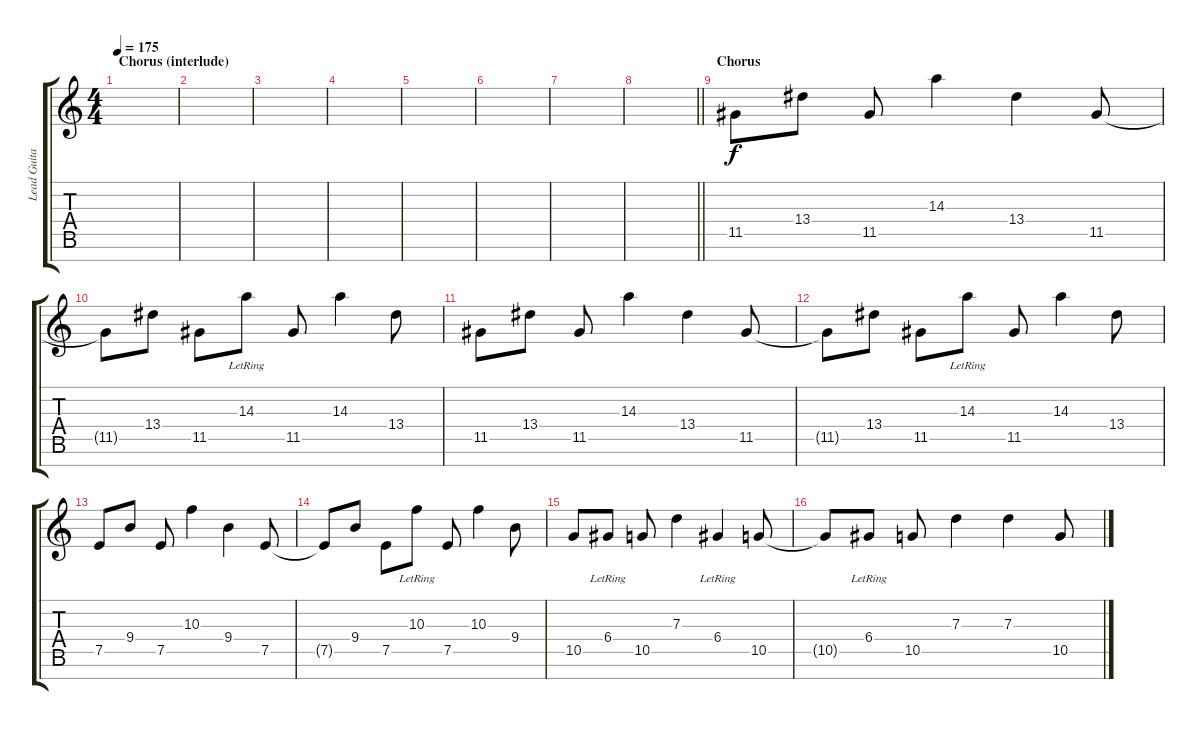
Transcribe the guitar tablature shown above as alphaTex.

\track ("Lead Guitar" "Lead Guita") {instrument distortionguitar}
\staff {score tabs}
\tuning (E4 B3 G3 D3 A2 E2 B1) {hide}
\ts (4 4)
\section ("" "Chorus (interlude)")
\tempo 175
\clef g2
\ks c
|
|
|
|
|
|
|
\barLineRight lightlight
|
\section ("" "Chorus")
11.5.8 13.4.8 11.5.8 14.3.4 13.4.4 11.5.8 |
11.5{t}.8 13.4.8 11.5.8 14.3{lr}.8 11.5.8 14.3.4 13.4.8 |
11.5.8 13.4.8 11.5.8 14.3.4 13.4.4 11.5.8 |
11.5{t}.8 13.4.8 11.5.8 14.3{lr}.8 11.5.8 14.3.4 13.4.8 |
7.5.8 9.4.8 7.5.8 10.3.4 9.4.4 7.5.8 |
7.5{t}.8 9.4.8 7.5.8 10.3{lr}.8 7.5.8 10.3.4 9.4.8 |
10.5.8 6.4{lr}.8 10.5.8 7.3.4 6.4{lr}.4 10.5.8 |
10.5{t}.8 6.4{lr}.8 10.5.8 7.3.4 7.3.4 10.5.8
